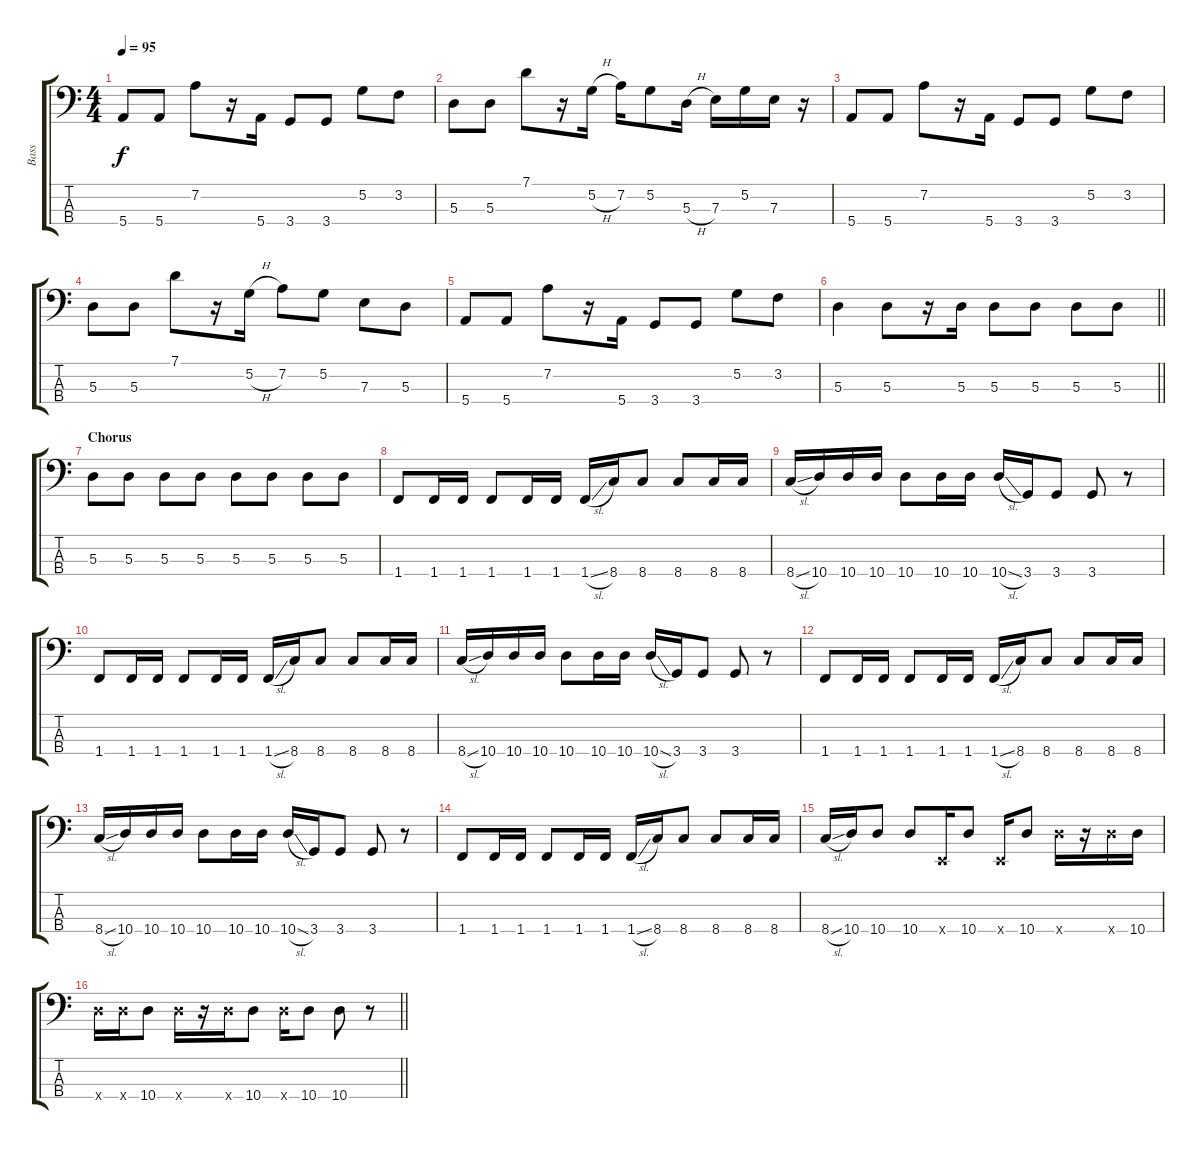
\track ("Bass" "Bass") {instrument electricbassfinger}
\staff {score tabs}
\tuning (G2 D2 A1 E1) {hide}
\ts (4 4)
\tempo 95
\clef f4
\ks c
5.4.8{dy f} 5.4.8 7.2.8 r.16 5.4.16 3.4.8 3.4.8 5.2.8 3.2.8 |
5.3.8 5.3.8 7.1.8 r.16 5.2{h}.16 7.2.16 5.2.8 5.3{h}.16 7.3.16 5.2.16 7.3.16 r.16 |
5.4.8 5.4.8 7.2.8 r.16 5.4.16 3.4.8 3.4.8 5.2.8 3.2.8 |
5.3.8 5.3.8 7.1.8 r.16 5.2{h}.16 7.2.8 5.2.8 7.3.8 5.3.8 |
5.4.8 5.4.8 7.2.8 r.16 5.4.16 3.4.8 3.4.8 5.2.8 3.2.8 |
\barLineRight lightlight
5.3.4 5.3.8 r.16 5.3.16 5.3.8 5.3.8 5.3.8 5.3.8 |
\section ("" "Chorus")
5.3.8 5.3.8 5.3.8 5.3.8 5.3.8 5.3.8 5.3.8 5.3.8 |
1.4.8 1.4.16 1.4.16 1.4.8 1.4.16 1.4.16 1.4{sl}.16 8.4.16 8.4.8 8.4.8 8.4.16 8.4.16 |
8.4{sl}.16 10.4.16 10.4.16 10.4.16 10.4.8 10.4.16 10.4.16 10.4{sl}.16 3.4.16 3.4.8 3.4.8 r.8 |
1.4.8 1.4.16 1.4.16 1.4.8 1.4.16 1.4.16 1.4{sl}.16 8.4.16 8.4.8 8.4.8 8.4.16 8.4.16 |
8.4{sl}.16 10.4.16 10.4.16 10.4.16 10.4.8 10.4.16 10.4.16 10.4{sl}.16 3.4.16 3.4.8 3.4.8 r.8 |
1.4.8 1.4.16 1.4.16 1.4.8 1.4.16 1.4.16 1.4{sl}.16 8.4.16 8.4.8 8.4.8 8.4.16 8.4.16 |
8.4{sl}.16 10.4.16 10.4.16 10.4.16 10.4.8 10.4.16 10.4.16 10.4{sl}.16 3.4.16 3.4.8 3.4.8 r.8 |
1.4.8 1.4.16 1.4.16 1.4.8 1.4.16 1.4.16 1.4{sl}.16 8.4.16 8.4.8 8.4.8 8.4.16 8.4.16 |
8.4{sl}.16 10.4.16 10.4.8 10.4.8 0.4{x}.16 10.4.8 0.4{x}.16 10.4.8 10.4{x}.16 r.16 10.4{x}.16 10.4.16 |
\barLineRight lightlight
10.4{x}.16 10.4{x}.16 10.4.8 10.4{x}.16 r.16 10.4{x}.16 10.4.8 10.4{x}.16 10.4.8 10.4.8 r.8
